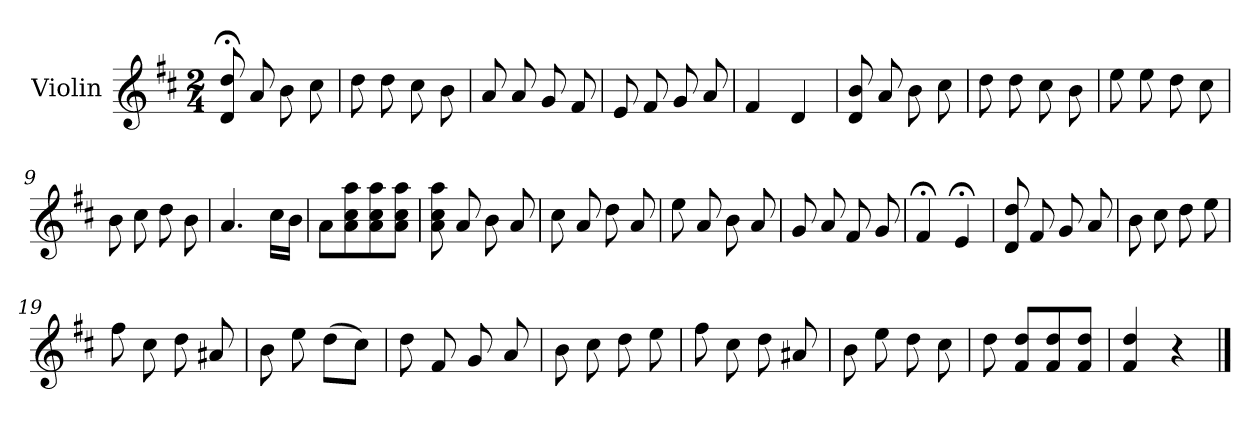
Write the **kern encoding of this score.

**kern
*part1
*staff1
*I"Violin
*I'Vln.
*clefG2
*k[f#c#]
*M2/4
=1
8d;</ 8dd;</
8a/
8b\
8cc#\
=2
8dd\
8dd\
8cc#\
8b\
=3
8a/
8a/
8g/
8f#/
=4
8e/
8f#/
8g/
8a/
=5
4f#/
4d/
=6
8d/ 8b/
8a/
8b\
8cc#\
=7
8dd\
8dd\
8cc#\
8b\
!!LO:LB:g=z
=8
8ee\
8ee\
8dd\
8cc#\
=9
8b\
8cc#\
8dd\
8b\
=10
4.a/
16cc#\LL
16b\JJ
=11
8a\L
8a\ 8cc#\ 8aa\
8a\ 8cc#\ 8aa\
8a\ 8cc#\ 8aa\J
=12
8a\ 8cc#\ 8aa\
8a/
8b\
8a/
=13
8cc#\
8a/
8dd\
8a/
=14
8ee\
8a/
8b\
8a/
!!LO:LB:g=z
=15
8g/
8a/
8f#/
8g/
=16
4f#;</
4e;</
=17
8d/ 8dd/
8f#/
8g/
8a/
=18
8b\
8cc#\
8dd\
8ee\
=19
8ff#\
8cc#\
8dd\
8a#X/
=20
8b\
8ee\
(>8dd\L
8cc#\J)
=21
8dd\
8f#/
8g/
8a/
=22
8b\
8cc#\
8dd\
8ee\
!!LO:LB:g=z
=23
8ff#\
8cc#\
8dd\
8a#X/
=24
8b\
8ee\
8dd\
8cc#\
=25
8dd\
8f#/ 8dd/L
8f#/ 8dd/
8f#/ 8dd/J
=26
4f#/ 4dd/
4r
==
*-
